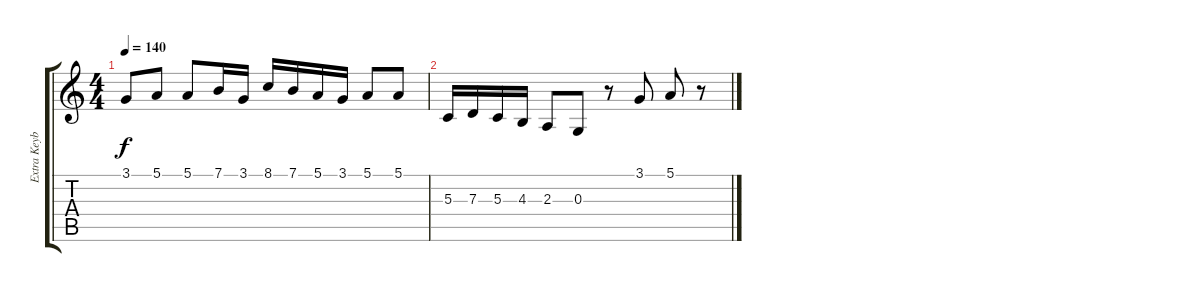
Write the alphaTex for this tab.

\track ("Extra Keyboard" "Extra Keyb") {instrument tremolostrings}
\staff {score tabs}
\tuning (E4 B3 G3 D3 A2 E2) {hide}
\ts (4 4)
\tempo 140
\clef g2
\ks c
3.1.8{dy f} 5.1.8 5.1.8 7.1.16 3.1.16 8.1.16 7.1.16 5.1.16 3.1.16 5.1.8 5.1.8 |
5.3.16 7.3.16 5.3.16 4.3.16 2.3.8 0.3.8 r.8 3.1.8 5.1.8 r.8
